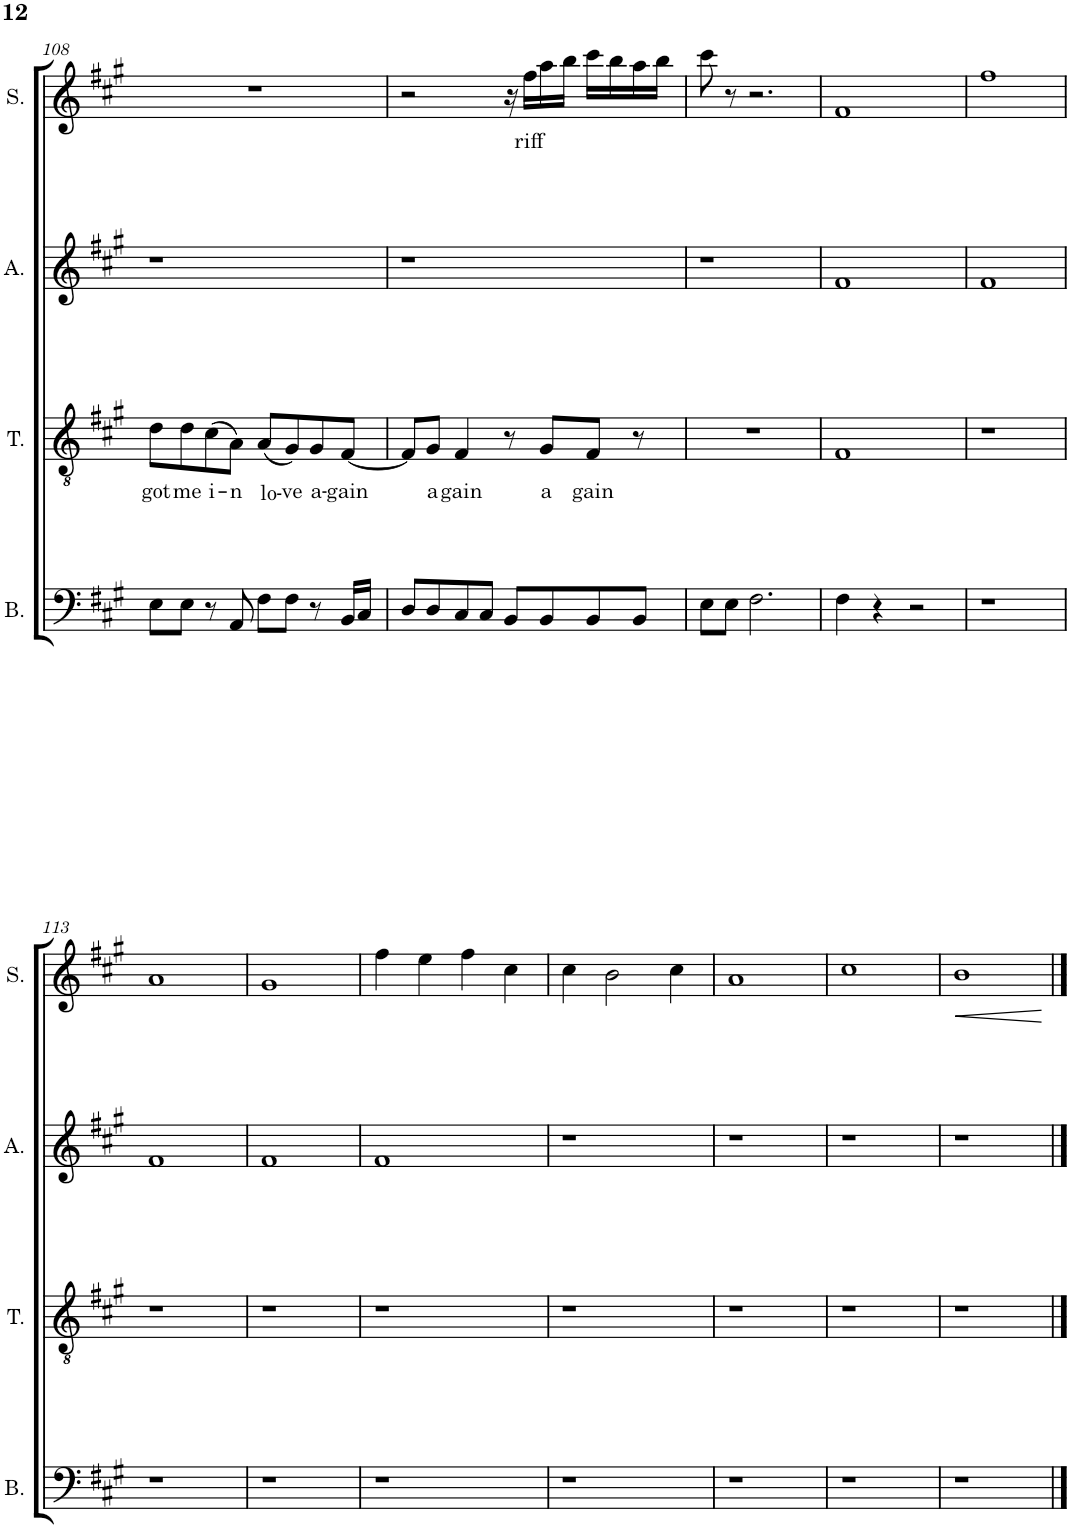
**kern	**kern	**text	**kern	**kern	**text	**dynam
*part4	*part3	*part3	*part2	*part1	*part1	*part1
*staff4	*staff3	*staff3	*staff2	*staff1	*staff1	*staff1
*I"Bass	*I"Tenor	*	*I"Alto	*I"Soprano	*	*
*I'B.	*I'T.	*	*I'A.	*I'S.	*	*
!!LO:PB:g=z
*clefF4	*clefGv2	*	*clefG2	*clefG2	*	*
*k[f#c#g#]	*k[f#c#g#]	*	*k[f#c#g#]	*k[f#c#g#]	*	*
*M4/4	*M4/4	*	*M4/4	*M4/4	*	*
=108	=108	=108	=108	=108	=108	=108
!	!	!LO:LY:b	!	!	!	!
8E\L	8d\L	got	1r	1r	.	.
!	!	!LO:LY:b	!	!	!	!
8E\J	8d\	me	.	.	.	.
!	!	!LO:LY:b	!	!	!	!
8r	(8c#\	i-	.	.	.	.
!	!	!LO:LY:b	!	!	!	!
8AA/	8A\J)	-n	.	.	.	.
!	!	!LO:LY:b	!	!	!	!
8F#\L	(8A/L	lo-	.	.	.	.
!	!	!LO:LY:b	!	!	!	!
8F#\J	8G#/)	-ve	.	.	.	.
!	!	!LO:LY:b	!	!	!	!
8r	8G#/	-a-	.	.	.	.
!	!	!LO:LY:b	!	!	!	!
16BB/LL	[8F#/J	gain	.	.	.	.
16C#/JJ	.	.	.	.	.	.
=109	=109	=109	=109	=109	=109	=109
8D/L	8F#/L]	.	1r	2r	.	.
!	!	!LO:LY:b	!	!	!	!
8D/	8G#/J	a	.	.	.	.
!	!	!LO:LY:b	!	!	!	!
8C#/	4F#/	gain	.	.	.	.
8C#/J	.	.	.	.	.	.
8BB/L	8r	.	.	16r	.	.
!	!	!	!	!	!LO:LY:b	!
.	.	.	.	16ff#\LL	riff	.
!	!	!LO:LY:b	!	!	!	!
8BB/	8G#/L	a	.	16aa\	.	.
.	.	.	.	16bb\JJ	.	.
!	!	!LO:LY:b	!	!	!	!
8BB/	8F#/J	gain	.	16ccc#\LL	.	.
.	.	.	.	16bb\	.	.
8BB/J	8r	.	.	16aa\	.	.
.	.	.	.	16bb\JJ	.	.
=110	=110	=110	=110	=110	=110	=110
8E\L	1r	.	1r	8ccc#\	.	.
8E\J	.	.	.	8r	.	.
2.F#\	.	.	.	2.r	.	.
=111	=111	=111	=111	=111	=111	=111
4F#\	1F#	.	1f#	1f#	.	.
4r	.	.	.	.	.	.
2r	.	.	.	.	.	.
=112	=112	=112	=112	=112	=112	=112
1r	1r	.	1f#	1ff#	.	.
!!LO:LB:g=z
=113	=113	=113	=113	=113	=113	=113
1r	1r	.	1f#	1a	.	.
=114	=114	=114	=114	=114	=114	=114
1r	1r	.	1f#	1g#	.	.
=115	=115	=115	=115	=115	=115	=115
1r	1r	.	1f#	4ff#\	.	.
.	.	.	.	4ee\	.	.
.	.	.	.	4ff#\	.	.
.	.	.	.	4cc#\	.	.
=116	=116	=116	=116	=116	=116	=116
1r	1r	.	1r	4cc#\	.	.
.	.	.	.	2b\	.	.
.	.	.	.	4cc#\	.	.
=117	=117	=117	=117	=117	=117	=117
1r	1r	.	1r	1a	.	.
=118	=118	=118	=118	=118	=118	=118
1r	1r	.	1r	1cc#	.	.
=119	=119	=119	=119	=119	=119	=119
!	!	!	!	!	!	!LO:HP:b
1r	1r	.	1r	1b	.	<
.	.	.	.	.	.	[
==	==	==	==	==	==	==
*-	*-	*-	*-	*-	*-	*-
